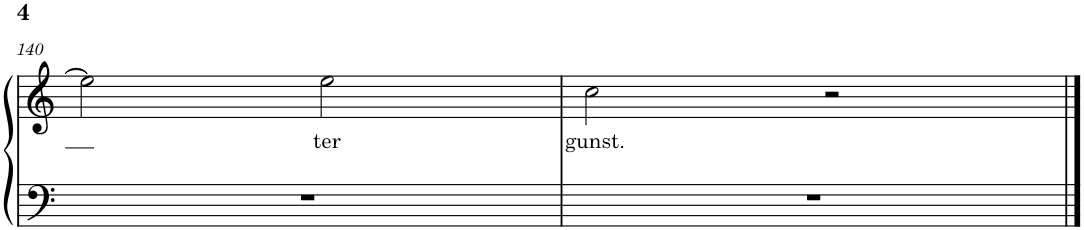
**kern	**kern	**text
*part1	*part1	*part1
*staff2	*staff1	*staff1
*I"Piano	*	*
*I'Pno.	*	*
!!LO:PB:g=z
*clefF4	*clefG2	*
*k[]	*k[]	*
*M2/2	*M2/2	*
*met(c|)	*met(c|)	*
=140	=140	=140
1r	2ee\]	.
!	!	!LO:LY:b
.	2ee\	ter
=141	=141	=141
!	!	!LO:LY:b
1r	2cc\	gunst.
.	2r	.
==	==	==
*-	*-	*-
